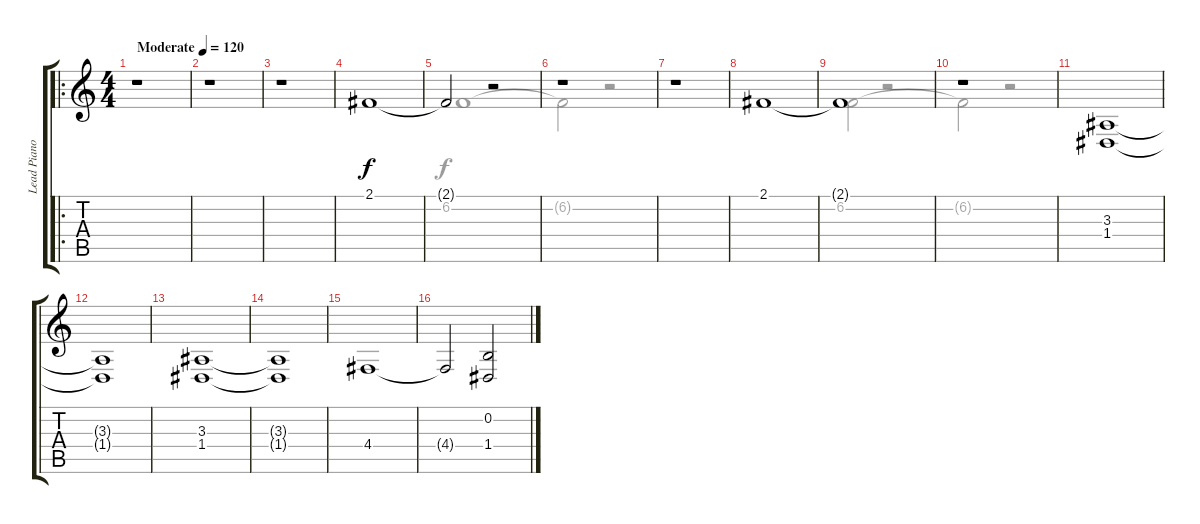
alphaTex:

\track ("Lead Piano" "Lead Piano") {instrument brightacousticpiano}
\staff {score tabs}
\tuning (E4 B3 G3 D3 A2 E2) {hide}
\voice
\ro
\ts (4 4)
\tempo (120 "Moderate")
\clef g2
\ks c
r.1{dy f instrument brightacousticpiano} |
r.1 |
r.1 |
2.1.1 |
2.1{t}.2 r.2 |
r.1 |
r.1 |
2.1.1 |
2.1{t}.1 |
r.1 |
(3.3 1.4).1 |
(3.3{t} 1.4{t}).1 |
(3.3 1.4).1 |
(3.3{t} 1.4{t}).1 |
4.4.1 |
4.4{t}.2 (0.2 1.4).2
\voice
\clef g2
\ottava regular
\simile none
\ks c
|
|
|
|
6.2.1 |
6.2{t}.2 r.2 |
r.1 |
|
6.2.2 r.2 |
6.2{t}.2 r.2 |
|
|
|
|
|
